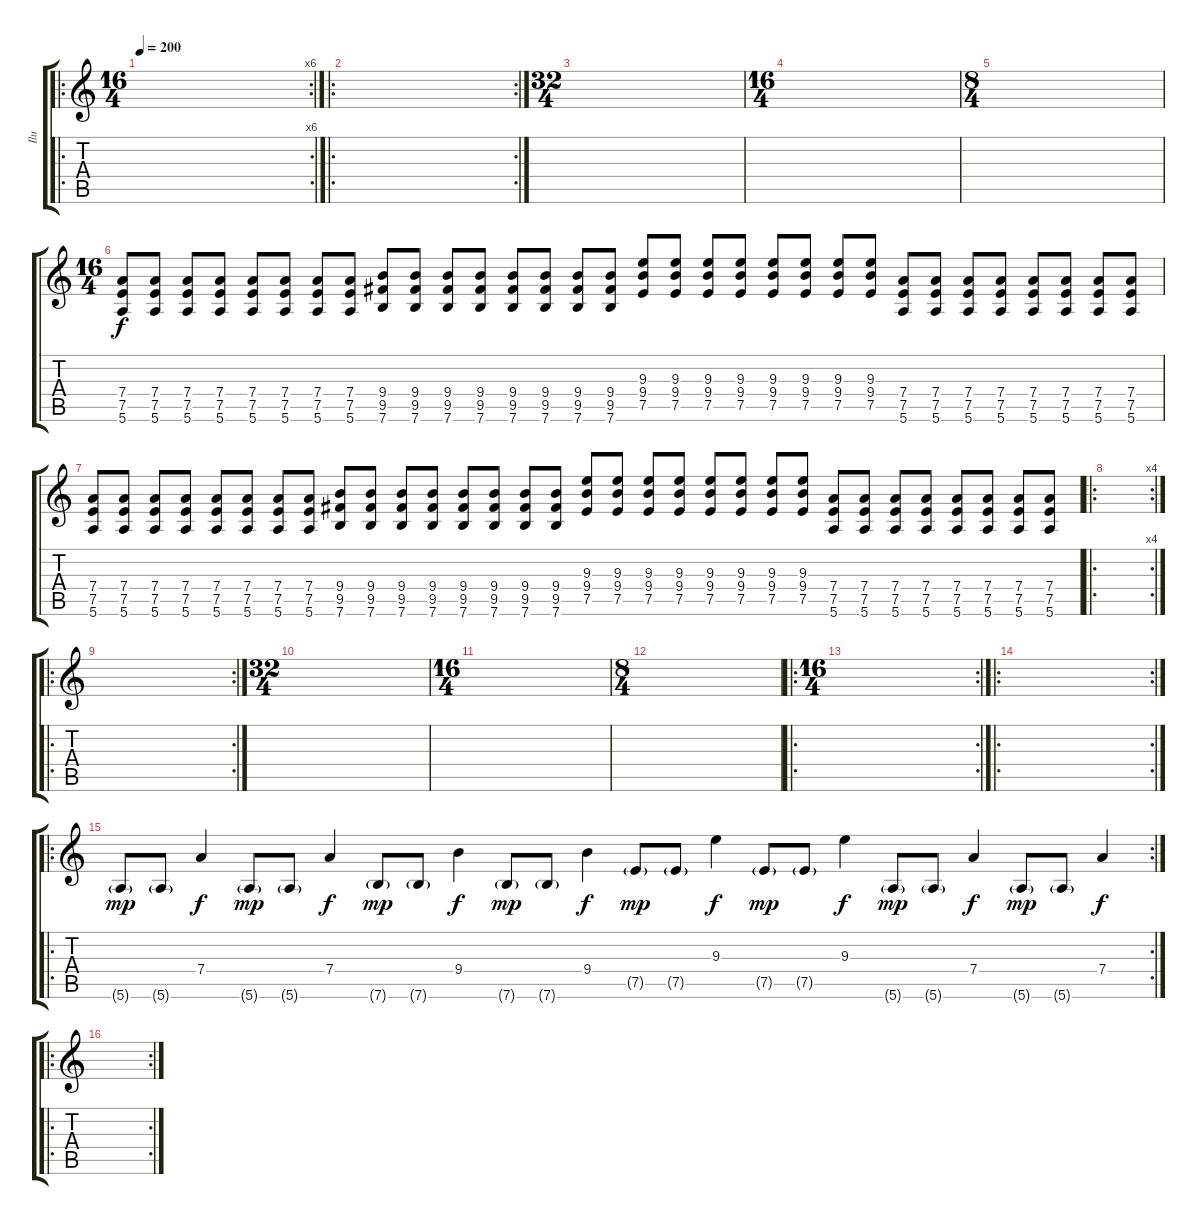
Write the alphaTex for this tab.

\track ("Ilu" "Ilu") {instrument distortionguitar}
\staff {score tabs}
\tuning (E4 B3 G3 D3 A2 E2) {hide}
\ro
\rc 6
\ts (16 4)
\tempo 200
\clef g2
\ks c
|
\ro
\rc 2
|
\ts (32 4)
|
\ts (16 4)
|
\ts (8 4)
|
\ts (16 4)
(7.4 7.5 5.6).8{instrument distortionguitar} (7.4 7.5 5.6).8 (7.4 7.5 5.6).8 (7.4 7.5 5.6).8 (7.4 7.5 5.6).8 (7.4 7.5 5.6).8 (7.4 7.5 5.6).8 (7.4 7.5 5.6).8 (9.4 9.5 7.6).8 (9.4 9.5 7.6).8 (9.4 9.5 7.6).8 (9.4 9.5 7.6).8 (9.4 9.5 7.6).8 (9.4 9.5 7.6).8 (9.4 9.5 7.6).8 (9.4 9.5 7.6).8 (9.3 9.4 7.5).8 (9.3 9.4 7.5).8 (9.3 9.4 7.5).8 (9.3 9.4 7.5).8 (9.3 9.4 7.5).8 (9.3 9.4 7.5).8 (9.3 9.4 7.5).8 (9.3 9.4 7.5).8 (7.4 7.5 5.6).8 (7.4 7.5 5.6).8 (7.4 7.5 5.6).8 (7.4 7.5 5.6).8 (7.4 7.5 5.6).8 (7.4 7.5 5.6).8 (7.4 7.5 5.6).8 (7.4 7.5 5.6).8 |
(7.4 7.5 5.6).8{instrument distortionguitar} (7.4 7.5 5.6).8 (7.4 7.5 5.6).8 (7.4 7.5 5.6).8 (7.4 7.5 5.6).8 (7.4 7.5 5.6).8 (7.4 7.5 5.6).8 (7.4 7.5 5.6).8 (9.4 9.5 7.6).8 (9.4 9.5 7.6).8 (9.4 9.5 7.6).8 (9.4 9.5 7.6).8 (9.4 9.5 7.6).8 (9.4 9.5 7.6).8 (9.4 9.5 7.6).8 (9.4 9.5 7.6).8 (9.3 9.4 7.5).8 (9.3 9.4 7.5).8 (9.3 9.4 7.5).8 (9.3 9.4 7.5).8 (9.3 9.4 7.5).8 (9.3 9.4 7.5).8 (9.3 9.4 7.5).8 (9.3 9.4 7.5).8 (7.4 7.5 5.6).8 (7.4 7.5 5.6).8 (7.4 7.5 5.6).8 (7.4 7.5 5.6).8 (7.4 7.5 5.6).8 (7.4 7.5 5.6).8 (7.4 7.5 5.6).8 (7.4 7.5 5.6).8 |
\ro
\rc 4
|
\ro
\rc 2
|
\ts (32 4)
|
\ts (16 4)
|
\ts (8 4)
|
\ro
\rc 2
\ts (16 4)
|
\ro
\rc 2
|
\ro
\rc 2
5.6{g}.8{dy mp} 5.6{g}.8 7.4.4{dy f} 5.6{g}.8{dy mp} 5.6{g}.8 7.4.4{dy f} 7.6{g}.8{dy mp} 7.6{g}.8 9.4.4{dy f} 7.6{g}.8{dy mp} 7.6{g}.8 9.4.4{dy f} 7.5{g}.8{dy mp} 7.5{g}.8 9.3.4{dy f} 7.5{g}.8{dy mp} 7.5{g}.8 9.3.4{dy f} 5.6{g}.8{dy mp} 5.6{g}.8 7.4.4{dy f} 5.6{g}.8{dy mp} 5.6{g}.8 7.4.4{dy f} |
\ro
\rc 2
